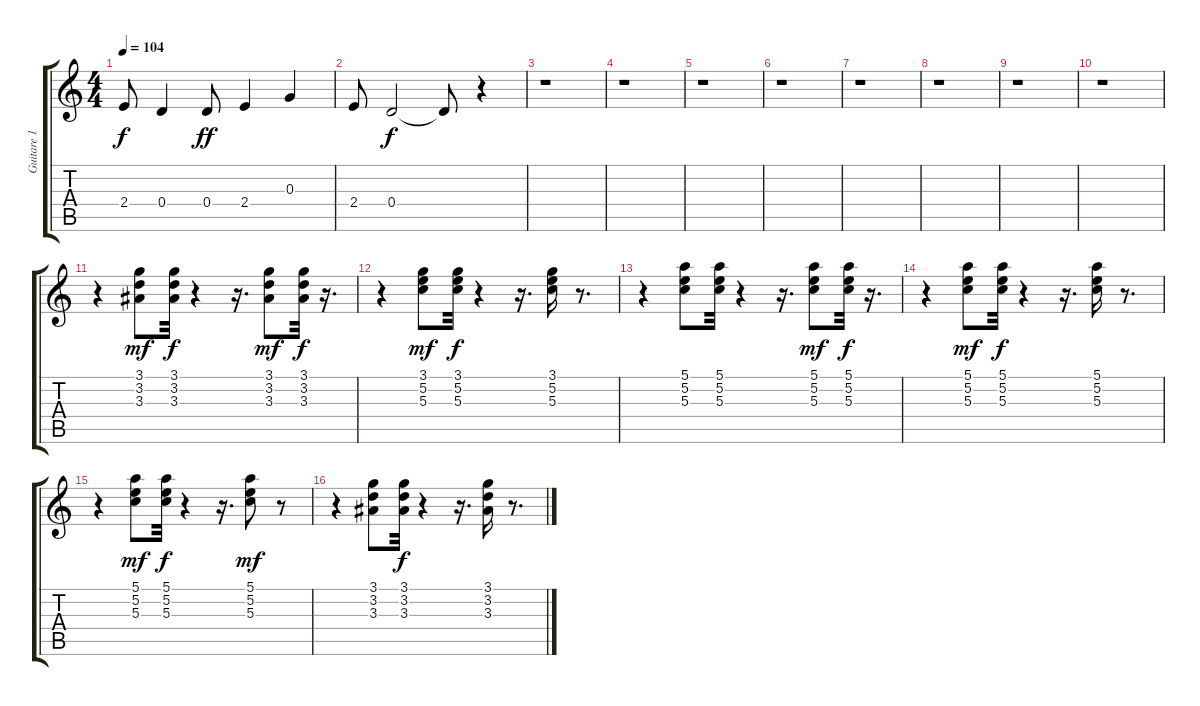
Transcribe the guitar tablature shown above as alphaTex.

\track ("Guitare 1" "Guitare 1") {instrument electricguitarjazz}
\staff {score tabs}
\tuning (E4 B3 G3 D3 A2 E2) {hide}
\ts (4 4)
\tempo 104
\clef g2
\ks c
2.4.8{dy f} 0.4.4 0.4.8{dy ff} 2.4.4 0.3.4 |
2.4.8 0.4.2{dy f} 0.4{t}.8 r.4 |
r.1 |
r.1 |
r.1 |
r.1 |
r.1 |
r.1 |
r.1 |
r.1 |
r.4 (3.1 3.2 3.3).8{dy mf} (3.1 3.2 3.3).32{dy f} r.4 r.16{d} (3.1 3.2 3.3).8{dy mf} (3.1 3.2 3.3).32{dy f} r.16{d} |
r.4 (3.1 5.2 5.3).8{dy mf} (3.1 5.2 5.3).32{dy f} r.4 r.16{d} (3.1 5.2 5.3).16 r.8{d} |
r.4 (5.1 5.2 5.3).8 (5.1 5.2 5.3).32 r.4 r.16{d} (5.1 5.2 5.3).8{dy mf} (5.1 5.2 5.3).32{dy f} r.16{d} |
r.4 (5.1 5.2 5.3).8{dy mf} (5.1 5.2 5.3).32{dy f} r.4 r.16{d} (5.1 5.2 5.3).16 r.8{d} |
r.4 (5.1 5.2 5.3).8{dy mf} (5.1 5.2 5.3).32{dy f} r.4 r.16{d} (5.1 5.2 5.3).8{dy mf} r.8 |
r.4 (3.1 3.2 3.3).8 (3.1 3.2 3.3).32{dy f} r.4 r.16{d} (3.1 3.2 3.3).16 r.8{d}
